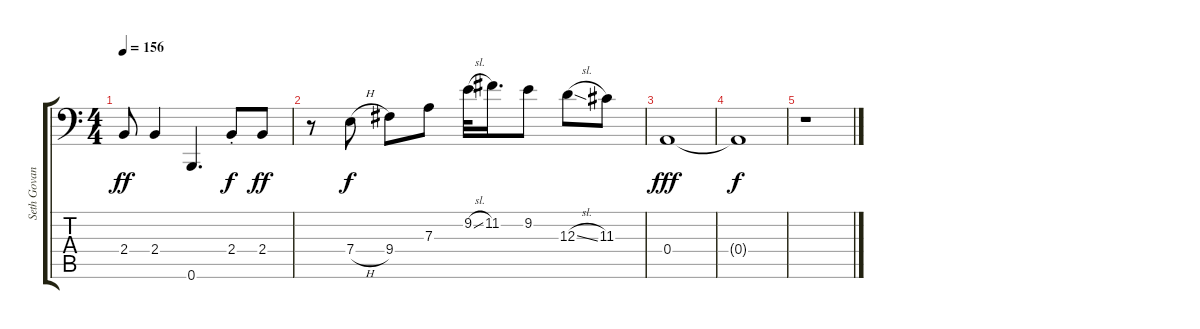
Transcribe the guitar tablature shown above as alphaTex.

\track ("Seth Govan" "Seth Govan") {instrument electricbassfinger}
\staff {score tabs}
\tuning (C3 G2 D2 A1 E1 B0) {hide}
\ts (4 4)
\tempo 156
\clef f4
\ks c
2.4.8{dy ff} 2.4.4 0.6.4{d} 2.4{st}.8{dy f} 2.4.8{dy ff} |
r.8 7.4{h}.8{dy f} 9.4.8 7.3.8 9.2{sl}.32 11.2.16{d} 9.2.8 12.3{sl}.8 11.3.8 |
0.4.1{dy fff} |
0.4{t}.1{dy f} |
r.1
